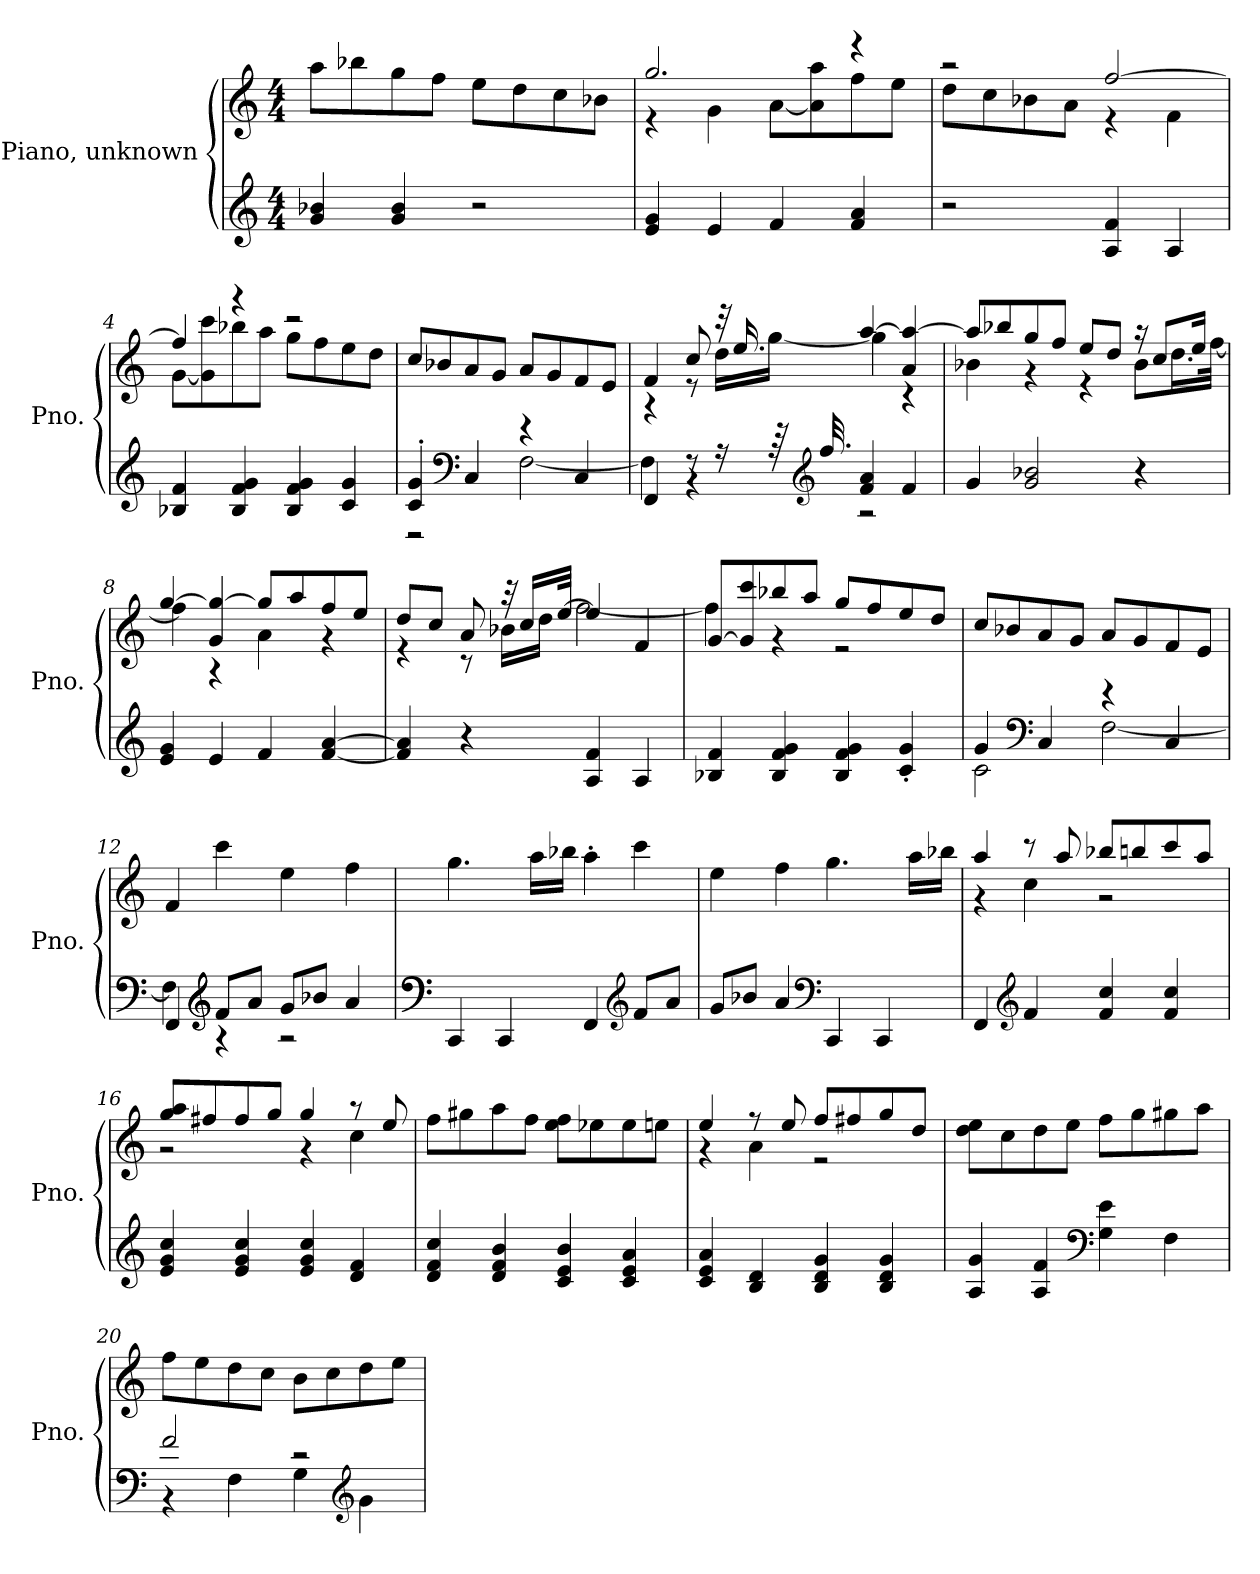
**kern	**kern
*part1	*part1
*staff2	*staff1
*I"Piano, unknown	*
*I'Pno.	*
*clefG2	*clefG2
*k[]	*k[]
*M4/4	*M4/4
*MM190	*MM190
=1	=1
4g/ 4b-X/	8aa\L
.	8bb-X\
4g/ 4b-/	8gg\
.	8ff\J
2r	8ee\L
.	8dd\
.	8cc\
.	8b-X\J
=2	=2
*	*^
4e/ 4g/	2.gg/	4r
4e/	.	4g\
4f/	.	[8a\L
.	.	8a\] 8aa\
4f/ 4a/	4r	8ff\
.	.	8ee\J
=3	=3	=3
2r	2r	8dd\L
.	.	8cc\
.	.	8b-X\
.	.	8a\J
4A/ 4f/	[2ff/	4r
4A/	.	4f\
=4	=4	=4
4B-X/ 4f/	4ff/]	[8g\L
.	.	8g\] 8ccc\
4B-/ 4f/ 4g/	4r	8bb-X\
.	.	8aa\J
4B-/ 4f/ 4g/	2r	8gg\L
.	.	8ff\
4c/ 4g/	.	8ee\
.	.	8dd\J
*	*v	*v
!!LO:LB:g=z
=5	=5
*^	*
4c/' 4g/'	2r	8cc/L
.	.	8b-X/
*clefF4	*	*
4C/	.	8a/
.	.	8g/J
4r	[2F\	8a/L
.	.	8g/
4C/	.	8f/
.	.	8e/J
=6	=6	=6
*	*	*^
4FF/	4F\]	4f/	4r
8r	4r	8cc/	8r
16r	.	32r	16dd\LL
.	.	16.ee/	.
64r	.	.	[16gg\JJ
*clefG2	*	*	*
32.ff/	.	.	.
4f/ 4a/	2r	[4aa/	4gg\]
4f/	.	4a/ 4aa/_	4r
*v	*v	*	*
=7	=7	=7
4g/	8aa/L]	4b-X\
.	8bb-X/	.
2g/ 2b-X/	8gg/	4r
.	8ff/J	.
.	8ee/L	4r
.	8dd/J	.
4r	16r	8b-\L
.	8cc/L	.
.	.	16.dd\L
.	16ee/Jk	.
.	.	[32ff\JJk
=8	=8	=8
4e/ 4g/	[4gg/	4ff\]
4e/	4g/ 4gg/_	4r
4f/	8gg/L]	4a\
.	8aa/	.
[4f/ [4a/	8ff/	4r
.	8ee/J	.
!!LO:LB:g=z	!!
=9	=9	=9
4f/] 4a/]	8dd/L	4r
.	8cc/J	.
4r	8a/	8r
.	32r	16b-X\LL
.	16cc/LL	.
.	.	16dd\JJ
.	[32ee/JJk	.
4A/ 4f/	4ee/]	[2ff\
4A/	4f/	.
=10	=10	=10
4B-X/ 4f/	[8g/L	4ff\]
.	8g/] 8ccc/	.
4B-/ 4f/ 4g/	8bb-X/	4r
.	8aa/J	.
4B-/ 4f/ 4g/	8gg/L	2r
.	8ff/	.
4c/' 4g/'	8ee/	.
.	8dd/J	.
*	*v	*v
=11	=11
*^	*
4g/	2c\	8cc/L
.	.	8b-X/
*clefF4	*	*
4C/	.	8a/
.	.	8g/J
4r	[2F\	8a/L
.	.	8g/
4C/	.	8f/
.	.	8e/J
=12	=12	=12
4FF/	4F\]	4f/
*clefG2	*	*
8f/L	4r	4ccc\
8a/J	.	.
8g/L	2r	4ee\
8b-X/J	.	.
4a/	.	4ff\
*v	*v	*
!!LO:LB:g=z
=13	=13
*clefF4	*
4CC/	4.gg\
4CC/	.
.	16aa\LL
.	16bb-X\JJ
4FF/	4aa'\
*clefG2	*
8f/L	4ccc\
8a/J	.
=14	=14
8g/L	4ee\
8b-X/J	.
4a/	4ff\
*clefF4	*
4CC/	4.gg\
4CC/	.
.	16aa\LL
.	16bb-X\JJ
=15	=15
*	*^
4FF/	4aa/	4r
*clefG2	*	*
4f/	8r	4cc\
.	8aa/	.
4f/ 4cc/	8bb-X/L	2r
.	8bbn/	.
4f/ 4cc/	8ccc/	.
.	8aa/J	.
=16	=16	=16
4e/ 4g/ 4cc/	8gg/ 8aa/L	2r
.	8ff#X/	.
4e/ 4g/ 4cc/	8ff#/	.
.	8gg/J	.
4e/ 4g/ 4cc/	4gg/	4r
4d/ 4f/	8r	4cc\
.	8ee/	.
*	*v	*v
!!LO:LB:g=z
=17	=17
4d/ 4f/ 4cc/	8ff\L
.	8gg#X\
4d/ 4f/ 4b/	8aa\
.	8ff\J
4c/ 4e/ 4b/	8ee\ 8ff\L
.	8ee-X\
4c/ 4e/ 4a/	8ee-\
.	8een\J
=18	=18
*	*^
4c/ 4e/ 4a/	4ee/	4r
4B/ 4d/	8r	4a\
.	8ee/	.
4B/ 4d/ 4g/	8ff/L	2r
.	8ff#X/	.
4B/ 4d/ 4g/	8gg/	.
.	8dd/J	.
*	*v	*v
=19	=19
4A/ 4g/	8dd\ 8ee\L
.	8cc\
4A/ 4f/	8dd\
.	8ee\J
*clefF4	*
4G\ 4e\	8ff\L
.	8gg\
4F\	8gg#X\
.	8aa\J
=20	=20
*^	*
2f/	4r	8ff\L
.	.	8ee\
.	4F\	8dd\
.	.	8cc\J
2r	4G\	8b\L
.	.	8cc\
*clefG2	*	*
.	4g\	8dd\
.	.	8ee\J
*v	*v	*
=	=
*-	*-
